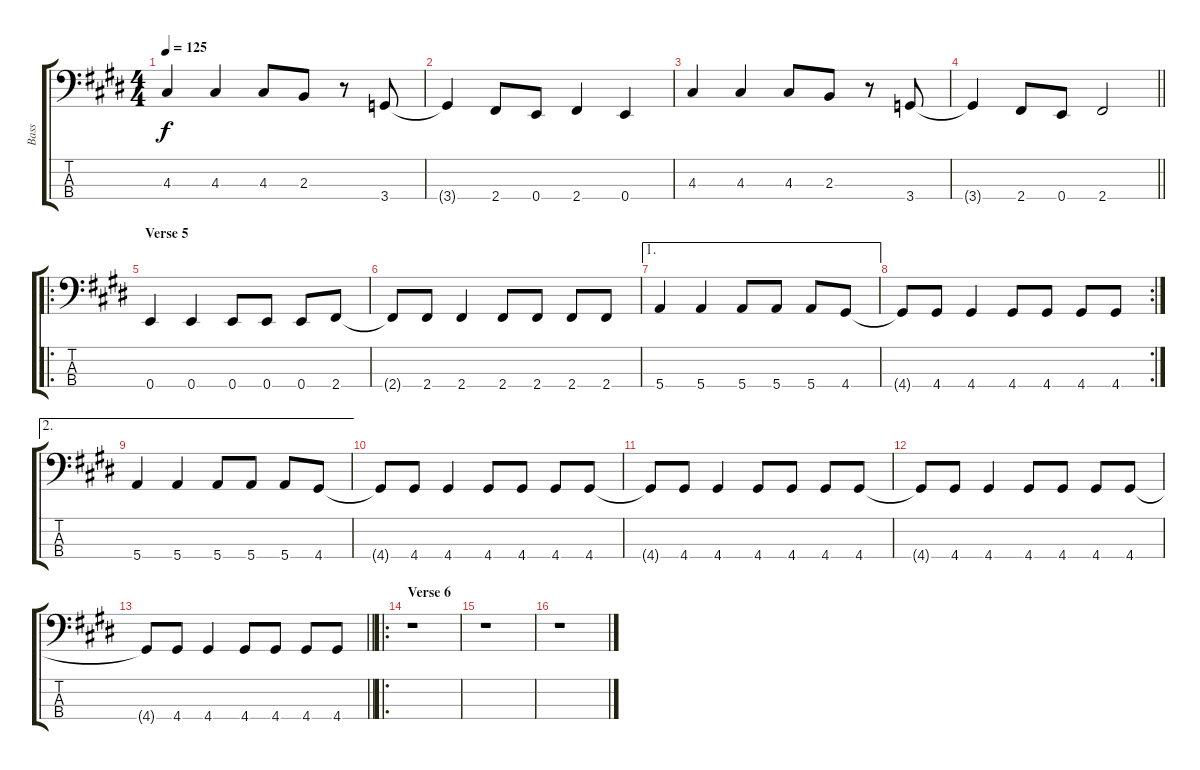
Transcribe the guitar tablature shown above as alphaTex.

\track ("Bass" "Bass") {instrument electricbassfinger}
\staff {score tabs}
\tuning (G2 D2 A1 E1) {hide}
\ts (4 4)
\tempo 125
\clef f4
\ks e
4.3.4{dy f} 4.3.4 4.3.8 2.3.8 r.8 3.4.8 |
3.4{t}.4 2.4.8 0.4.8 2.4.4 0.4.4 |
4.3.4 4.3.4 4.3.8 2.3.8 r.8 3.4.8 |
\barLineRight lightlight
3.4{t}.4 2.4.8 0.4.8 2.4.2 |
\ro
\section ("" "Verse 5")
0.4.4 0.4.4 0.4.8 0.4.8 0.4.8 2.4.8 |
2.4{t}.8 2.4.8 2.4.4 2.4.8 2.4.8 2.4.8 2.4.8 |
\ae 1
5.4.4 5.4.4 5.4.8 5.4.8 5.4.8 4.4.8 |
\rc 2
4.4{t}.8 4.4.8 4.4.4 4.4.8 4.4.8 4.4.8 4.4.8 |
\ae 2
5.4.4 5.4.4 5.4.8 5.4.8 5.4.8 4.4.8 |
4.4{t}.8 4.4.8 4.4.4 4.4.8 4.4.8 4.4.8 4.4.8 |
4.4{t}.8 4.4.8 4.4.4 4.4.8 4.4.8 4.4.8 4.4.8 |
4.4{t}.8 4.4.8 4.4.4 4.4.8 4.4.8 4.4.8 4.4.8 |
\barLineRight lightlight
4.4{t}.8 4.4.8 4.4.4 4.4.8 4.4.8 4.4.8 4.4.8 |
\ro
\section ("" "Verse 6")
r.1 |
r.1 |
r.1
